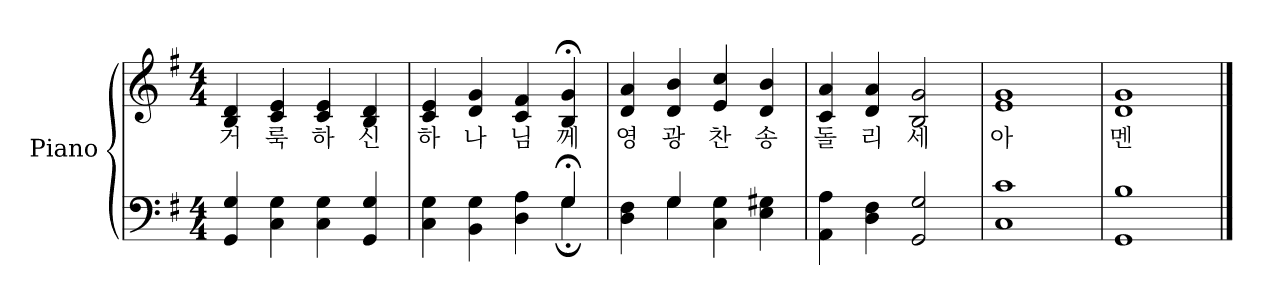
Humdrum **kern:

**kern	**kern	**text
*part1	*part1	*part1
*staff2	*staff1	*staff1
*I"Piano	*	*
*I'Pno.	*	*
*clefF4	*clefG2	*
*k[f#]	*k[f#]	*
*M4/4	*M4/4	*
=1	=1	=1
4GG/ 4G/	4B/ 4d/	거
4C\ 4G\	4c/ 4e/	룩
4C\ 4G\	4c/ 4e/	하
4GG/ 4G/	4B/ 4d/	신
=2	=2	=2
*^	*	*
4C\ 4G\	2.ryy	4c/ 4e/	하
4BB\ 4G\	.	4d/ 4g/	나
4D\ 4A\	.	4c/ 4f#/	님
4G;</	4G;\	4B/;< 4g/;<	께
=3	=3	=3	=3
4D\ 4F#\	4ryy	4d/ 4a/	영
4G/	4G\	4d/ 4b/	광
4C\ 4G\	2ryy	4e/ 4cc/	찬
4E\ 4G#X\	.	4d/ 4b/	송
*v	*v	*	*
=4	=4	=4
4AA\ 4A\	4c/ 4a/	돌
4D\ 4F#\	4d/ 4a/	리
2GG/ 2G/	2B/ 2g/	세
=5	=5	=5
1C 1c	1e 1g	아
=6	=6	=6
1GG 1B	1d 1g	멘
==	==	==
*-	*-	*-
